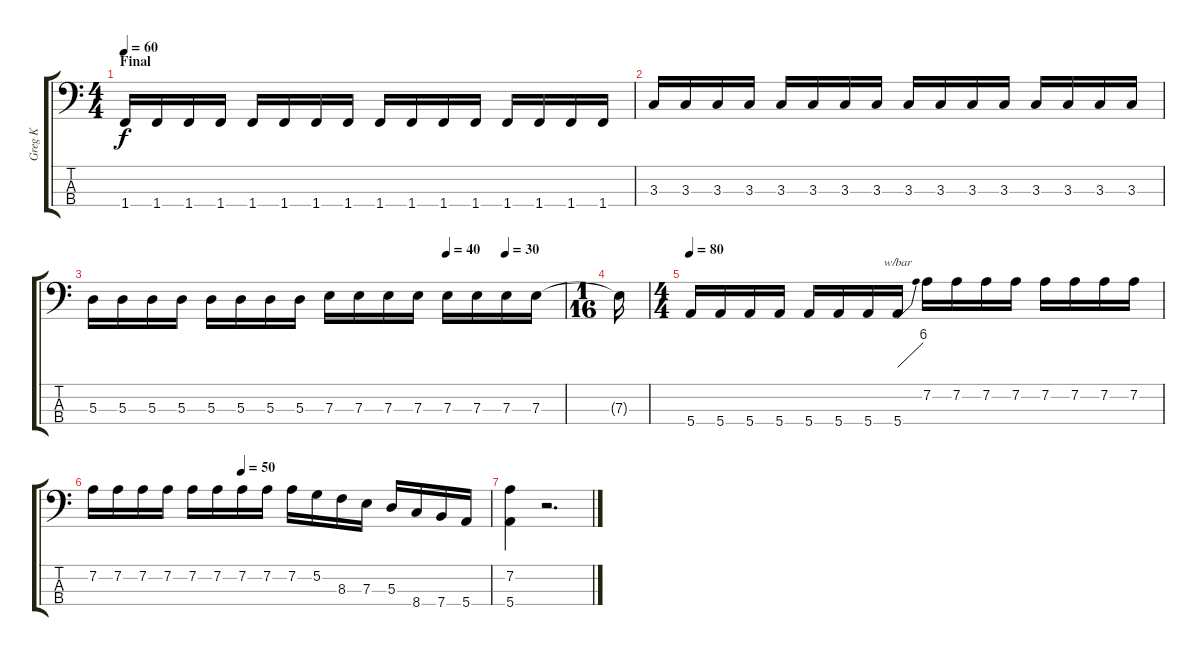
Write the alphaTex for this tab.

\track ("Greg K" "Greg K") {instrument electricbassfinger}
\staff {score tabs}
\tuning (G2 D2 A1 E1) {hide}
\ts (4 4)
\section ("" "Final")
\tempo 60
\clef f4
\ks c
1.4.16{dy f} 1.4.16 1.4.16 1.4.16 1.4.16 1.4.16 1.4.16 1.4.16 1.4.16 1.4.16 1.4.16 1.4.16 1.4.16 1.4.16 1.4.16 1.4.16 |
3.3.16 3.3.16 3.3.16 3.3.16 3.3.16 3.3.16 3.3.16 3.3.16 3.3.16 3.3.16 3.3.16 3.3.16 3.3.16 3.3.16 3.3.16 3.3.16 |
\tempo (40 0.75)
\tempo (30 0.875)
5.3.16 5.3.16 5.3.16 5.3.16 5.3.16 5.3.16 5.3.16 5.3.16 7.3.16 7.3.16 7.3.16 7.3.16 7.3.16 7.3.16 7.3.16 7.3.16 |
\ts (1 16)
7.3{t}.16 |
\ts (4 4)
\tempo 80
5.4.16 5.4.16 5.4.16 5.4.16 5.4.16 5.4.16 5.4.16 5.4.16{tbe (dive default 0 0 60 24)} 7.2.16 7.2.16 7.2.16 7.2.16 7.2.16 7.2.16 7.2.16 7.2.16 |
\tempo (50 0.375)
7.2.16 7.2.16 7.2.16 7.2.16 7.2.16 7.2.16 7.2.16 7.2.16 7.2.16 5.2.16 8.3.16 7.3.16 5.3.16 8.4.16 7.4.16 5.4.16 |
(7.2 5.4).4 r.2{d}
